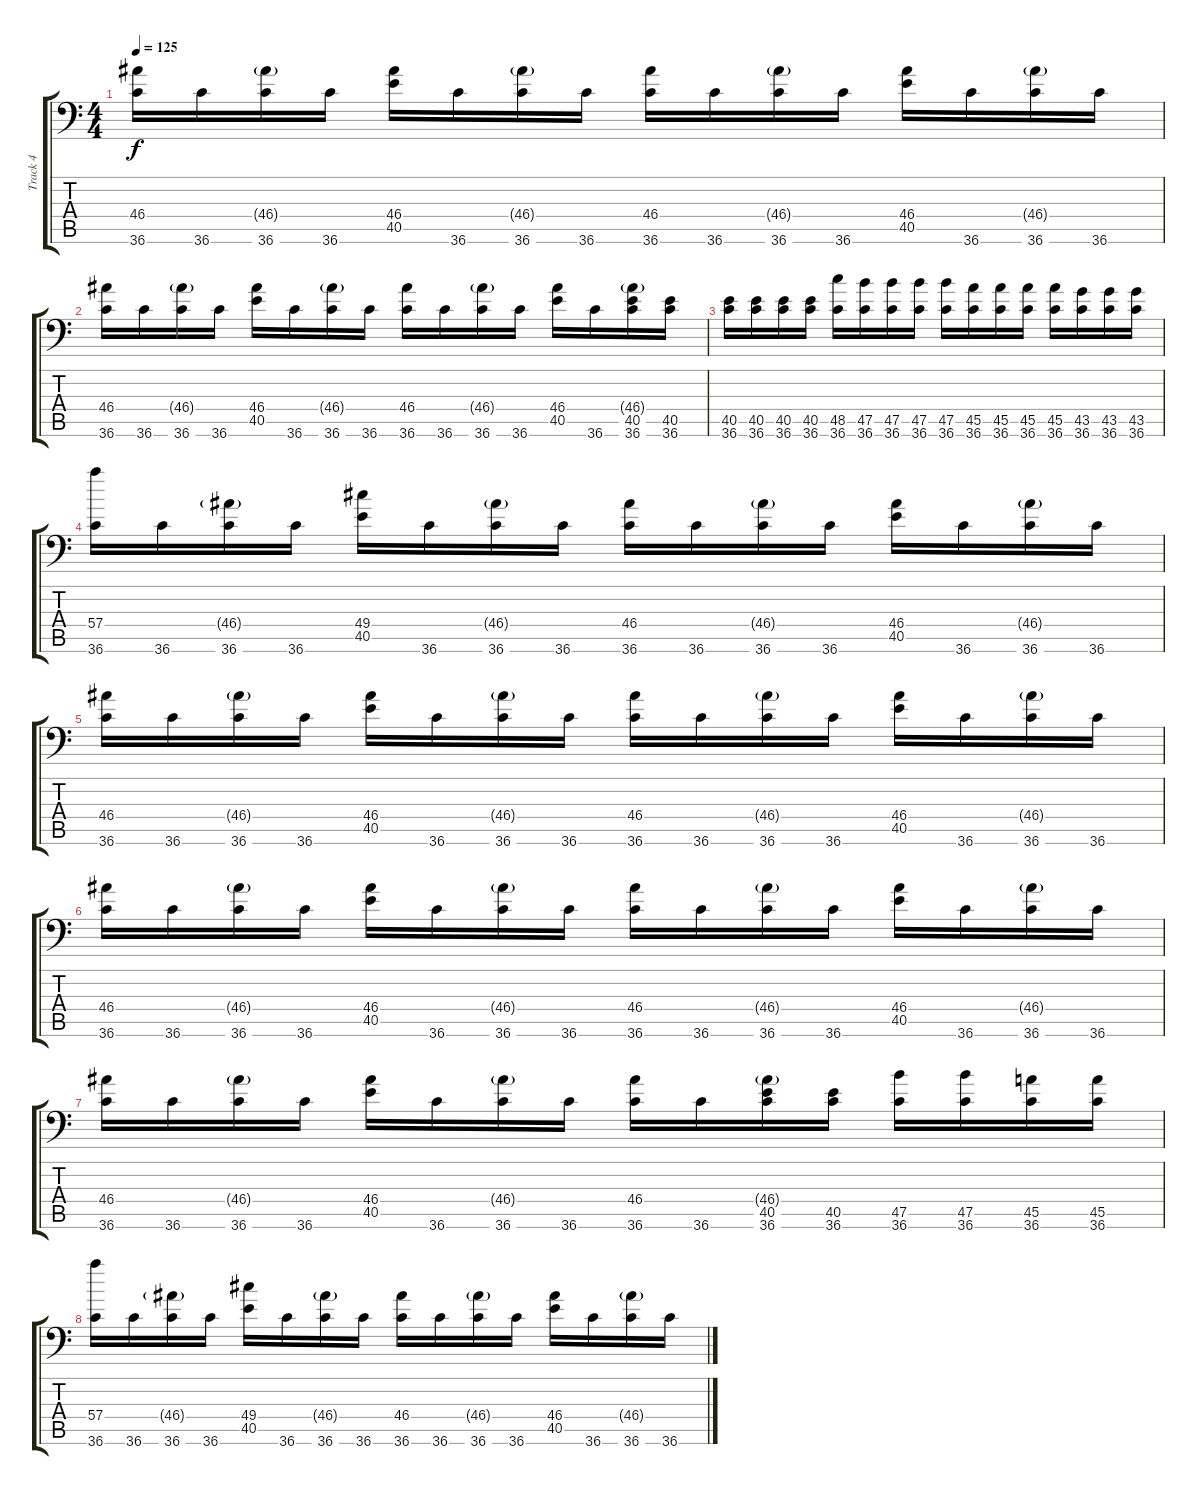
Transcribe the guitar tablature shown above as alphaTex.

\track ("Track 4" "Track 4") {instrument acousticgrandpiano}
\staff {score tabs}
\tuning (C-1 C-1 C-1 C-1 C-1 C-1) {hide}
\ts (4 4)
\tempo 125
\clef f4
\ks c
(46.4 36.6).16{dy f} 36.6.16 (46.4{g} 36.6).16 36.6.16 (46.4 40.5).16 36.6.16 (46.4{g} 36.6).16 36.6.16 (46.4 36.6).16 36.6.16 (46.4{g} 36.6).16 36.6.16 (46.4 40.5).16 36.6.16 (46.4{g} 36.6).16 36.6.16 |
(46.4 36.6).16 36.6.16 (46.4{g} 36.6).16 36.6.16 (46.4 40.5).16 36.6.16 (46.4{g} 36.6).16 36.6.16 (46.4 36.6).16 36.6.16 (46.4{g} 36.6).16 36.6.16 (46.4 40.5).16 36.6.16 (46.4{g} 40.5 36.6).16 (40.5 36.6).16 |
(40.5 36.6).16 (40.5 36.6).16 (40.5 36.6).16 (40.5 36.6).16 (48.5 36.6).16 (47.5 36.6).16 (47.5 36.6).16 (47.5 36.6).16 (47.5 36.6).16 (45.5 36.6).16 (45.5 36.6).16 (45.5 36.6).16 (45.5 36.6).16 (43.5 36.6).16 (43.5 36.6).16 (43.5 36.6).16 |
(57.4 36.6).16 36.6.16 (46.4{g} 36.6).16 36.6.16 (49.4 40.5).16 36.6.16 (46.4{g} 36.6).16 36.6.16 (46.4 36.6).16 36.6.16 (46.4{g} 36.6).16 36.6.16 (46.4 40.5).16 36.6.16 (46.4{g} 36.6).16 36.6.16 |
(46.4 36.6).16 36.6.16 (46.4{g} 36.6).16 36.6.16 (46.4 40.5).16 36.6.16 (46.4{g} 36.6).16 36.6.16 (46.4 36.6).16 36.6.16 (46.4{g} 36.6).16 36.6.16 (46.4 40.5).16 36.6.16 (46.4{g} 36.6).16 36.6.16 |
(46.4 36.6).16 36.6.16 (46.4{g} 36.6).16 36.6.16 (46.4 40.5).16 36.6.16 (46.4{g} 36.6).16 36.6.16 (46.4 36.6).16 36.6.16 (46.4{g} 36.6).16 36.6.16 (46.4 40.5).16 36.6.16 (46.4{g} 36.6).16 36.6.16 |
(46.4 36.6).16 36.6.16 (46.4{g} 36.6).16 36.6.16 (46.4 40.5).16 36.6.16 (46.4{g} 36.6).16 36.6.16 (46.4 36.6).16 36.6.16 (46.4{g} 40.5 36.6).16 (40.5 36.6).16 (47.5 36.6).16 (47.5 36.6).16 (45.5 36.6).16 (45.5 36.6).16 |
(57.4 36.6).16 36.6.16 (46.4{g} 36.6).16 36.6.16 (49.4 40.5).16 36.6.16 (46.4{g} 36.6).16 36.6.16 (46.4 36.6).16 36.6.16 (46.4{g} 36.6).16 36.6.16 (46.4 40.5).16 36.6.16 (46.4{g} 36.6).16 36.6.16
